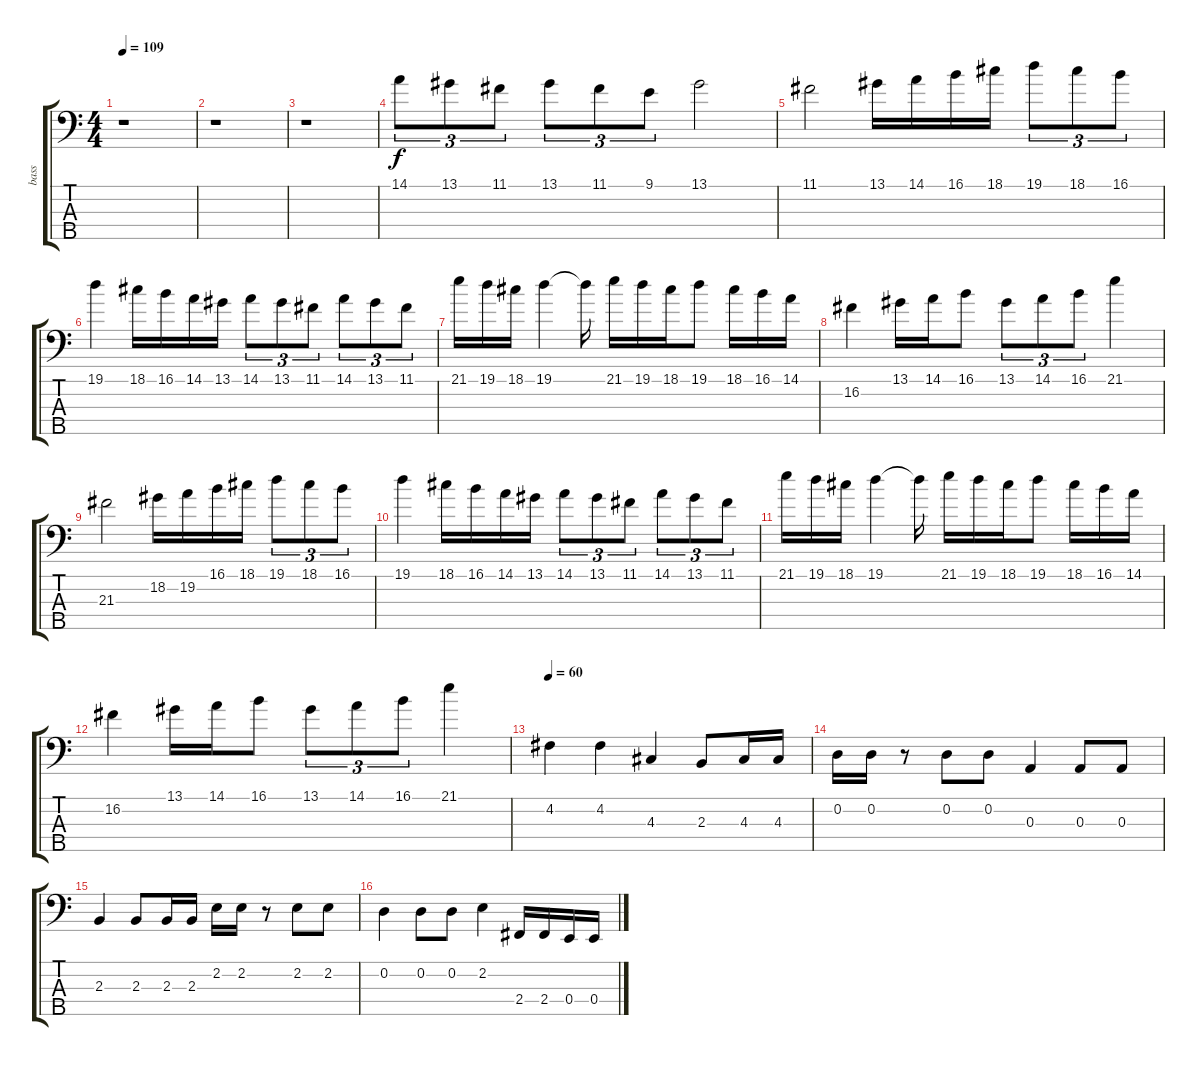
\track ("bass" "bass") {instrument electricbassfinger}
\staff {score tabs}
\tuning (G2 D2 A1 E1 B0) {hide}
\ts (4 4)
\tempo 109
\tempo 60
\tempo 109
\clef f4
\ks c
r.1{dy f instrument electricbassfinger} |
r.1 |
r.1 |
14.1.8{tu (3 2)} 13.1.8{tu (3 2)} 11.1.8{tu (3 2)} 13.1.8{tu (3 2)} 11.1.8{tu (3 2)} 9.1.8{tu (3 2)} 13.1.2 |
11.1.2 13.1.16 14.1.16 16.1.16 18.1.16 19.1.8{tu (3 2)} 18.1.8{tu (3 2)} 16.1.8{tu (3 2)} |
19.1.4 18.1.16 16.1.16 14.1.16 13.1.16 14.1.8{tu (3 2)} 13.1.8{tu (3 2)} 11.1.8{tu (3 2)} 14.1.8{tu (3 2)} 13.1.8{tu (3 2)} 11.1.8{tu (3 2)} |
21.1.16 19.1.16 18.1.16 19.1.4 19.1{t}.16 21.1.16 19.1.16 18.1.16 19.1.8 18.1.16 16.1.16 14.1.16 |
16.2.4 13.1.16 14.1.16 16.1.8 13.1.8{tu (3 2)} 14.1.8{tu (3 2)} 16.1.8{tu (3 2)} 21.1.4 |
21.3.2 18.2.16 19.2.16 16.1.16 18.1.16 19.1.8{tu (3 2)} 18.1.8{tu (3 2)} 16.1.8{tu (3 2)} |
19.1.4 18.1.16 16.1.16 14.1.16 13.1.16 14.1.8{tu (3 2)} 13.1.8{tu (3 2)} 11.1.8{tu (3 2)} 14.1.8{tu (3 2)} 13.1.8{tu (3 2)} 11.1.8{tu (3 2)} |
21.1.16 19.1.16 18.1.16 19.1.4 19.1{t}.16 21.1.16 19.1.16 18.1.16 19.1.8 18.1.16 16.1.16 14.1.16 |
16.2.4 13.1.16 14.1.16 16.1.8 13.1.8{tu (3 2)} 14.1.8{tu (3 2)} 16.1.8{tu (3 2)} 21.1.4 |
\tempo 60
4.2.4 4.2.4 4.3.4 2.3.8 4.3.16 4.3.16 |
0.2.16 0.2.16 r.8 0.2.8 0.2.8 0.3.4 0.3.8 0.3.8 |
2.3.4 2.3.8 2.3.16 2.3.16 2.2.16 2.2.16 r.8 2.2.8 2.2.8 |
0.2.4 0.2.8 0.2.8 2.2.4 2.4.16 2.4.16 0.4.16 0.4.16
